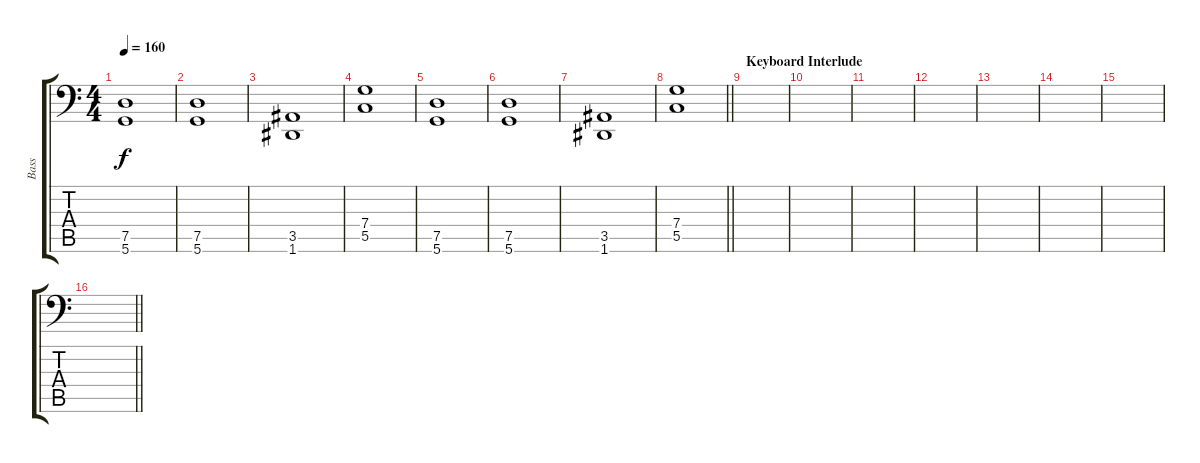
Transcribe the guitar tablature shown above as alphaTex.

\track ("Bass" "Bass") {instrument electricbassfinger}
\staff {score tabs}
\tuning (D3 A2 F2 C2 G1 D1) {hide}
\ts (4 4)
\tempo 160
\clef f4
\ks c
(7.5 5.6).1{dy f} |
(7.5 5.6).1 |
(3.5 1.6).1 |
(7.4 5.5).1 |
(7.5 5.6).1 |
(7.5 5.6).1 |
(3.5 1.6).1 |
\barLineRight lightlight
(7.4 5.5).1 |
\section ("" "Keyboard Interlude")
|
|
|
|
|
|
|
\barLineRight lightlight
